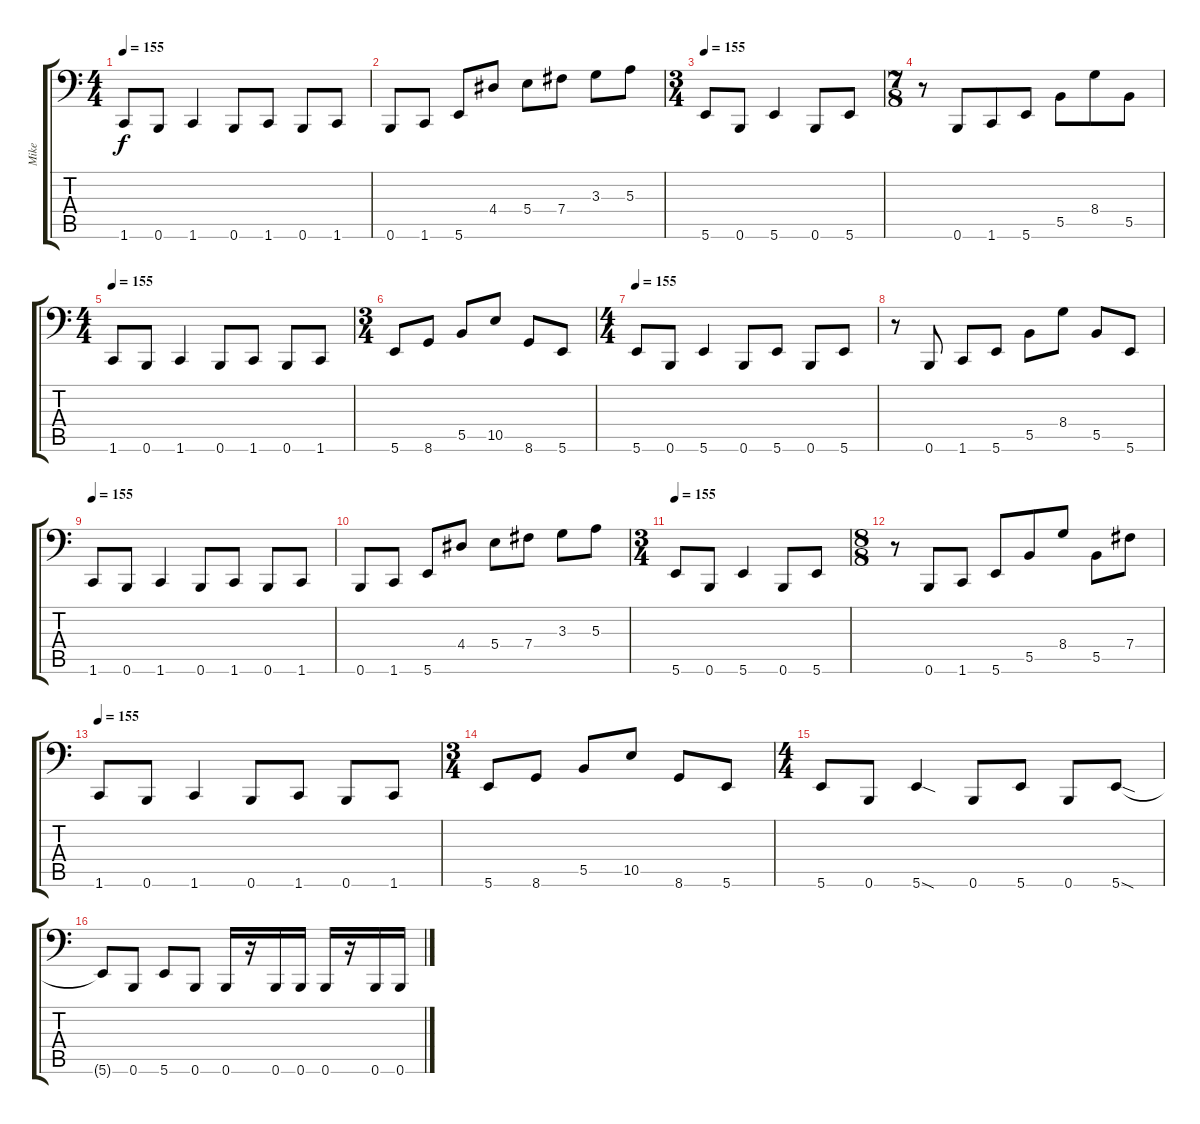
\track ("Mike" "Mike") {instrument electricbassfinger}
\staff {score tabs}
\tuning (Db3 Ab2 E2 B1 Gb1 B0) {hide}
\ts (4 4)
\tempo 155
\clef f4
\ks c
1.6.8{dy f} 0.6.8 1.6.4 0.6.8 1.6.8 0.6.8 1.6.8 |
0.6.8 1.6.8 5.6.8 4.4.8 5.4.8 7.4.8 3.3.8 5.3.8 |
\ts (3 4)
\tempo 155
5.6.8 0.6.8 5.6.4 0.6.8 5.6.8 |
\ts (7 8)
r.8 0.6.8 1.6.8 5.6.8 5.5.8 8.4.8 5.5.8 |
\ts (4 4)
\tempo 155
1.6.8 0.6.8 1.6.4 0.6.8 1.6.8 0.6.8 1.6.8 |
\ts (3 4)
5.6.8 8.6.8 5.5.8 10.5.8 8.6.8 5.6.8 |
\ts (4 4)
\tempo 155
5.6.8 0.6.8 5.6.4 0.6.8 5.6.8 0.6.8 5.6.8 |
r.8 0.6.8 1.6.8 5.6.8 5.5.8 8.4.8 5.5.8 5.6.8 |
\tempo 155
1.6.8 0.6.8 1.6.4 0.6.8 1.6.8 0.6.8 1.6.8 |
0.6.8 1.6.8 5.6.8 4.4.8 5.4.8 7.4.8 3.3.8 5.3.8 |
\ts (3 4)
\tempo 155
5.6.8 0.6.8 5.6.4 0.6.8 5.6.8 |
\ts (8 8)
r.8 0.6.8 1.6.8 5.6.8 5.5.8 8.4.8 5.5.8 7.4.8 |
\tempo 155
1.6.8 0.6.8 1.6.4 0.6.8 1.6.8 0.6.8 1.6.8 |
\ts (3 4)
5.6.8 8.6.8 5.5.8 10.5.8 8.6.8 5.6.8 |
\ts (4 4)
5.6.8 0.6.8 5.6{sod}.4 0.6.8 5.6.8 0.6.8 5.6{sod}.8 |
5.6{t}.8 0.6.8 5.6.8 0.6.8 0.6.16 r.16 0.6.16 0.6.16 0.6.16 r.16 0.6.16 0.6.16
